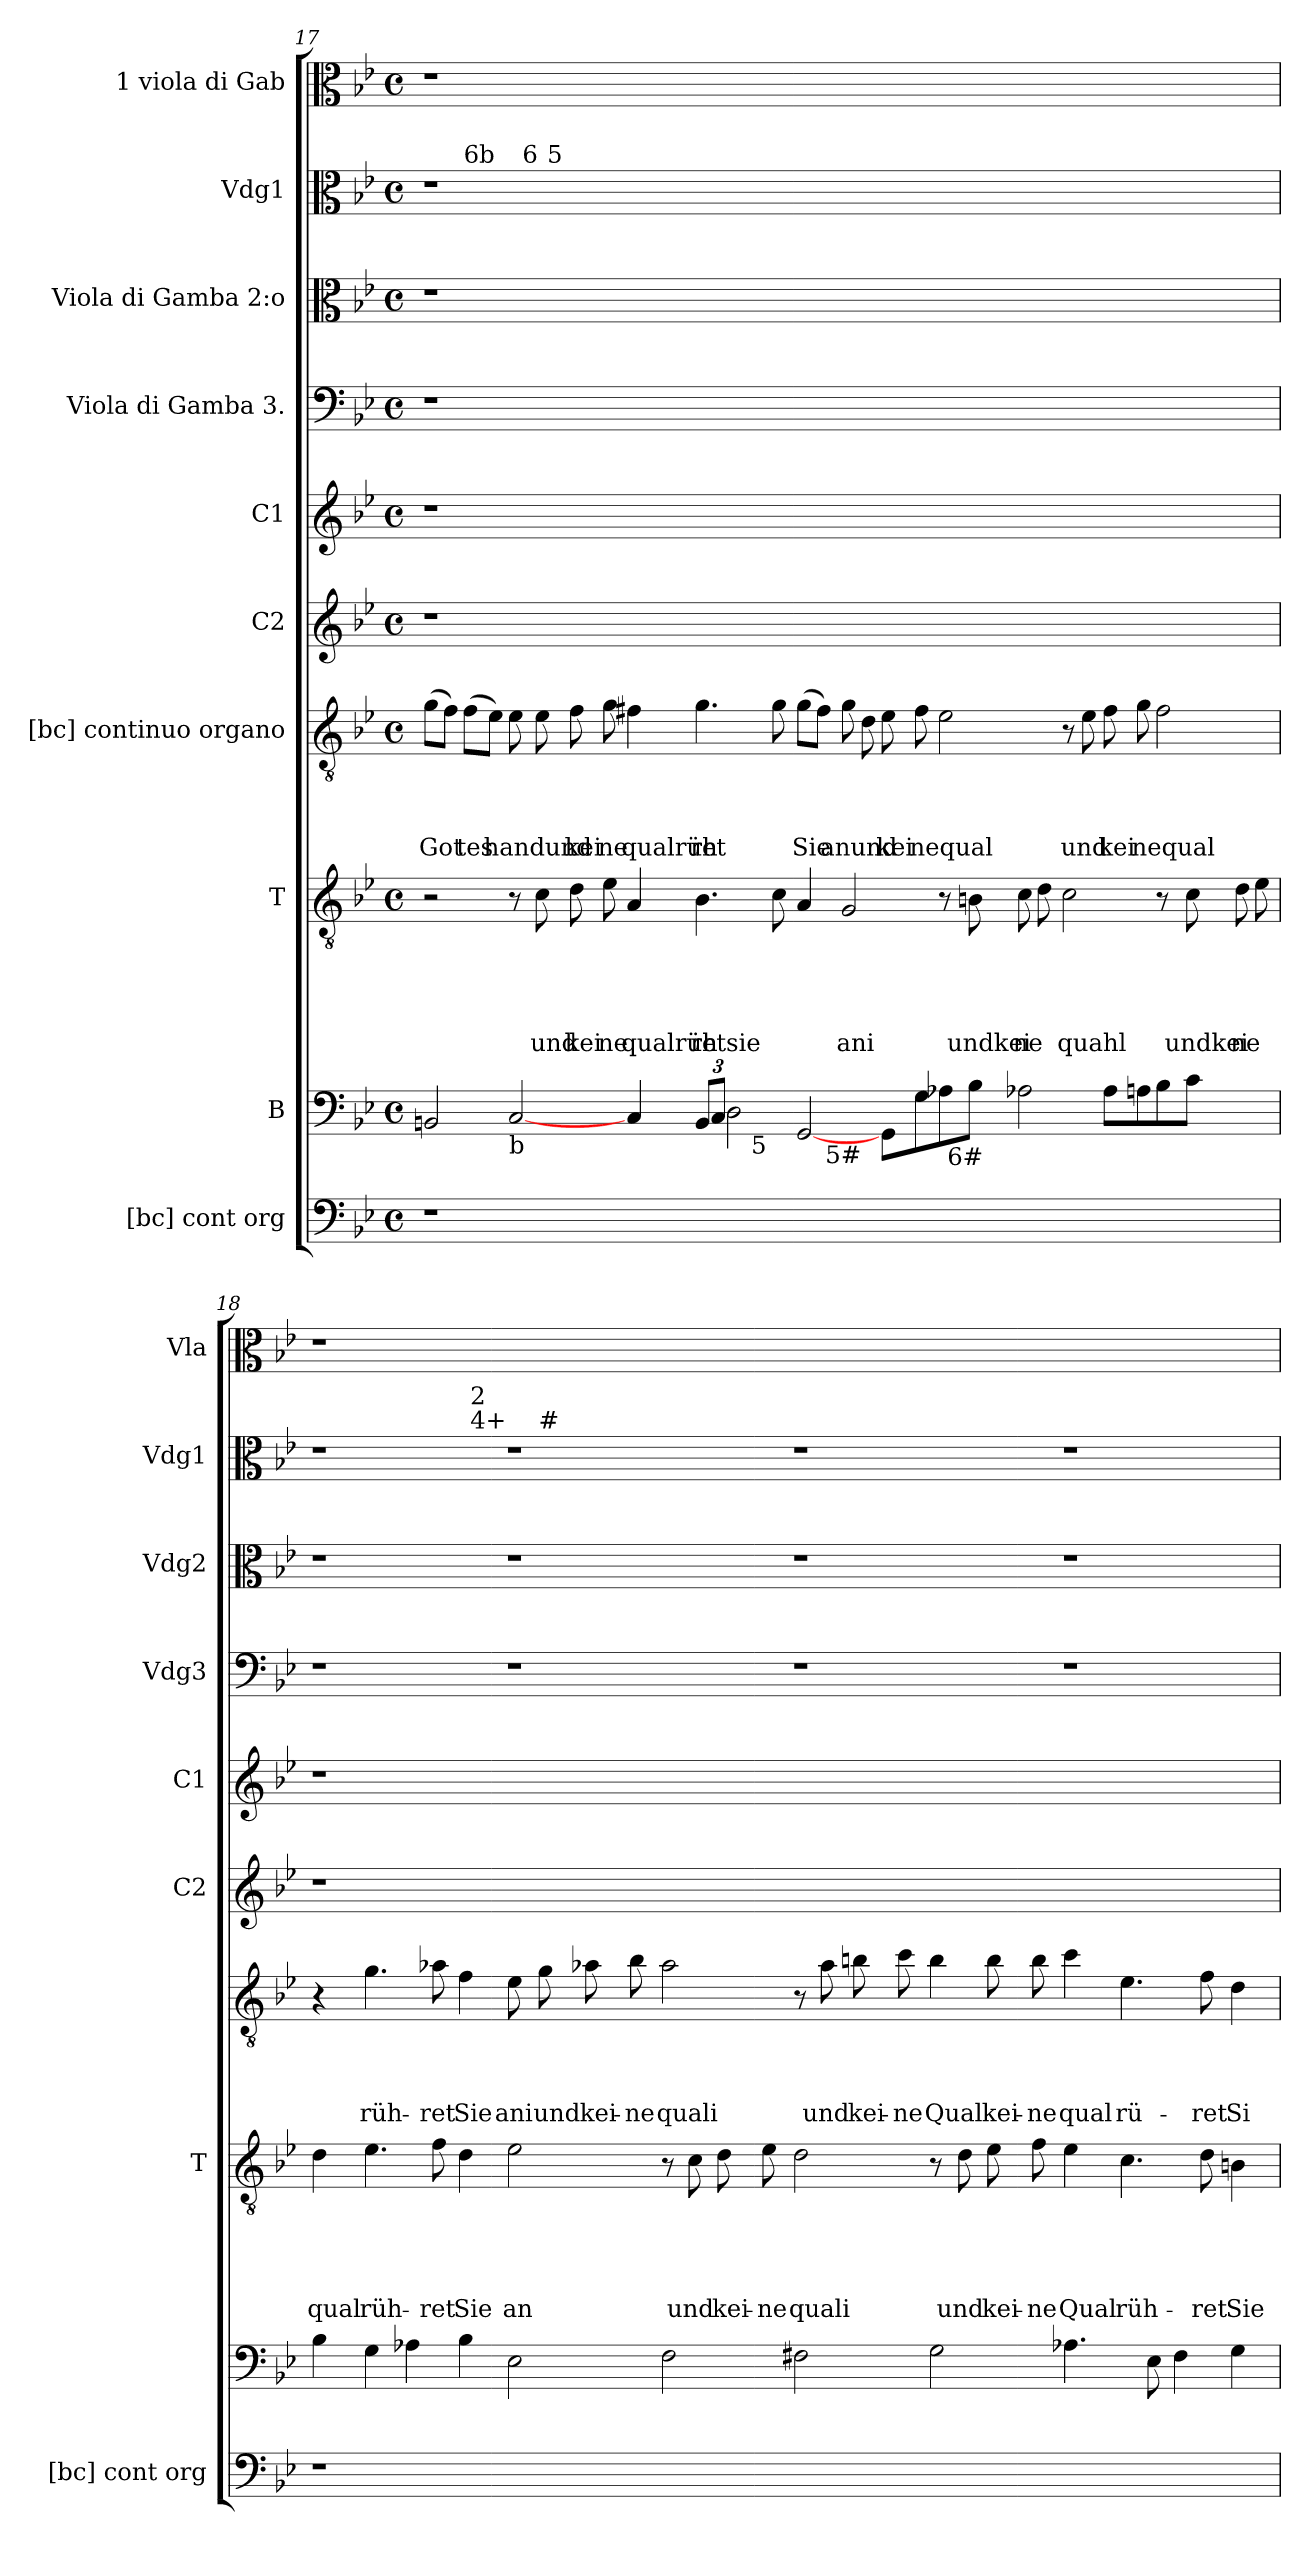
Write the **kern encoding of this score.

**kern	**kern	**kern	**text	**text	**text	**text	**text	**kern	**text	**text	**text	**text	**kern	**kern	**kern	**kern	**kern	**kern
*part10	*part9	*part8	*part8	*part8	*part8	*part8	*part8	*part7	*part7	*part7	*part7	*part7	*part6	*part5	*part4	*part3	*part2	*part1
*staff10	*staff9	*staff8	*staff8	*staff8	*staff8	*staff8	*staff8	*staff7	*staff7	*staff7	*staff7	*staff7	*staff6	*staff5	*staff4	*staff3	*staff2	*staff1
*I"[bc] cont org	*I"B	*I"T	*	*	*	*	*	*I"[bc] continuo organo	*	*	*	*	*I"C2	*I"C1	*I"Viola di Gamba 3.	*I"Viola di Gamba 2:o	*I"Vdg1	*I"1 viola di Gab
*I'[bc] cont org	*	*I'T	*	*	*	*	*	*	*	*	*	*	*I'C2	*I'C1	*I'Vdg3	*I'Vdg2	*I'Vdg1	*I'Vla
!!LO:LB:g=z
*clefF4	*clefF4	*clefGv2	*	*	*	*	*	*clefGv2	*	*	*	*	*clefG2	*clefG2	*clefF4	*clefC3	*clefC3	*clefC3
*k[b-e-]	*k[b-e-]	*k[b-e-]	*	*	*	*	*	*k[b-e-]	*	*	*	*	*k[b-e-]	*k[b-e-]	*k[b-e-]	*k[b-e-]	*k[b-e-]	*k[b-e-]
*B-:	*B-:	*B-:	*	*	*	*	*	*B-:	*	*	*	*	*B-:	*B-:	*B-:	*B-:	*B-:	*B-:
*M4/4	*M4/4	*M4/4	*	*	*	*	*	*M4/4	*	*	*	*	*M4/4	*M4/4	*M4/4	*M4/4	*M4/4	*M4/4
*met(c)	*met(c)	*met(c)	*	*	*	*	*	*met(c)	*	*	*	*	*met(c)	*met(c)	*met(c)	*met(c)	*met(c)	*met(c)
=17	=17	=17	=17	=17	=17	=17	=17	=17	=17	=17	=17	=17	=17	=17	=17	=17	=17	=17
!	!	!	!	!	!	!	!	!	!	!	!	!LO:LY:b	!	!	!	!	!	!
*	*^	*	*	*	*	*	*	*	*	*	*	*	*	*	*	*	*^	*
*	*	*^	*	*	*	*	*	*	*	*	*	*	*	*	*	*	*	*	*^	*
*	*	*	*	*	*	*	*	*	*	*	*	*	*	*	*	*	*	*	*	*	*^	*
1r	2BBn</	1ryy	1ryy	2r	.	.	.	.	.	(>8g\L	.	.	.	Got-	1r	1r	1r	1r	1r	4ryy	2ryy	2ryy	1r
.	.	.	.	.	.	.	.	.	.	8f\J)	.	.	.	.	.	.	.	.	.	.	.	.	.
!	!	!	!	!	!	!	!	!	!	!	!	!	!	!	!	!	!	!	!	!LO:TX:a:t=6b	!	!	!
!	!	!	!	!	!	!	!	!	!	!	!	!	!	!LO:LY:b	!	!	!	!	!	!	!	!	!
.	.	.	.	.	.	.	.	.	.	(>8f\L	.	.	.	-tes	.	.	.	.	.	4%15ryy	.	.	.
!	!	!	!	!	!	!	!	!	!	!	!	!	!	!LO:LY:b	!	!	!	!	!	!	!	!	!
.	.	.	.	.	.	.	.	.	.	8e-\J)	.	.	.	handund	.	.	.	.	.	.	.	.	.
!	!LO:TX:b:t=b	!	!	!	!	!	!	!	!	!	!	!	!	!	!	!	!	!	!	!	!	!	!
.	[<2C/	.	.	8r	.	.	.	.	.	8e-\	.	.	.	.	.	.	.	.	.	.	16ryy	8ryy	.
!	!	!	!	!	!	!	!	!	!	!	!	!	!	!	!	!	!	!	!	!	!LO:TX:a:t=6	!	!
.	.	.	.	.	.	.	.	.	.	.	.	.	.	.	.	.	.	.	.	.	1ryy	.	.
!	!	!	!	!	!	!	!	!	!LO:LY:b	!	!	!	!	!	!	!	!	!	!	!	!	!	!
.	.	.	.	8c\	.	.	.	.	und	8e-\	.	.	.	.	.	.	.	.	.	.	.	32ryy	.
!	!	!	!	!	!	!	!	!	!	!	!	!	!	!	!	!	!	!	!	!	!	!LO:TX:a:t=5	!
.	.	.	.	.	.	.	.	.	.	.	.	.	.	.	.	.	.	.	.	.	.	1ryy	.
!	!	!	!	!	!	!	!	!	!LO:LY:b	!	!	!	!	!LO:LY:b	!	!	!	!	!	!	!	!	!
.	.	.	.	8d\	.	.	.	.	kei-	8f\	.	.	.	kei-	.	.	.	.	.	.	.	.	.
!	!	!	!	!	!	!	!	!	!LO:LY:b:rj	!	!	!	!	!LO:LY:b:rj	!	!	!	!	!	!	!	!	!
.	.	.	.	8e-\	.	.	.	.	-ne	8g\	.	.	.	-ne	.	.	.	.	.	.	.	.	.
!	!	!	!	!	!	!	!	!	!LO:LY:b	!	!	!	!	!LO:LY:b	!	!	!	!	!	!	!	!	!
0.ryy	4C</	2ryy	2ryy	4A/	.	.	.	.	qualrüh-	4f#X\	.	.	.	qualrüh-	0.ryy	0.ryy	0.ryy	0.ryy	0.ryy	.	.	.	0.ryy
*	*Xbrackettup	*	*	*	*	*	*	*	*	*	*	*	*	*	*	*	*	*	*	*	*	*	*
!	!	!	!	!	!	!	!	!	!LO:LY:b	!	!	!	!	!LO:LY:b	!	!	!	!	!	!	!	!	!
.	12BB/L	.	.	4.B-\	.	.	.	.	-retsie	4.g\	.	.	.	-ret	.	.	.	.	.	.	.	.	.
.	12C/J	.	.	.	.	.	.	.	.	.	.	.	.	.	.	.	.	.	.	.	.	.	.
.	3D>\	.	.	.	.	.	.	.	.	.	.	.	.	.	.	.	.	.	.	.	.	.	.
.	.	32ryy	4ryy	.	.	.	.	.	.	.	.	.	.	.	.	.	.	.	.	.	.	.	.
!	!	!LO:TX:b:t=5	!	!	!	!	!	!	!	!	!	!	!	!	!	!	!	!	!	!	!	!	!
.	.	1ryy	.	.	.	.	.	.	.	.	.	.	.	.	.	.	.	.	.	.	.	.	.
.	.	.	.	.	.	.	.	.	.	.	.	.	.	.	.	.	.	.	.	.	1ryy	.	.
.	.	.	.	8c\	.	.	.	.	.	8g\	.	.	.	.	.	.	.	.	.	.	.	.	.
.	.	.	.	.	.	.	.	.	.	.	.	.	.	.	.	.	.	.	.	.	.	1ryy	.
!	!	!	!	!	!	!	!	!	!	!	!	!	!	!LO:LY:b	!	!	!	!	!	!	!	!	!
.	[<2GG/	.	8ryy	4A/	.	.	.	.	.	(>8g\L	.	.	.	Sie	.	.	.	.	.	.	.	.	.
.	.	.	32ryy	.	.	.	.	.	.	8f#\J)	.	.	.	.	.	.	.	.	.	.	.	.	.
!	!	!	!LO:TX:b:t=5#	!	!	!	!	!	!	!	!	!	!	!	!	!	!	!	!	!	!	!	!
.	.	.	1ryy	.	.	.	.	.	.	.	.	.	.	.	.	.	.	.	.	.	.	.	.
!	!	!	!	!	!	!	!	!	!LO:LY:b	!	!	!	!	!LO:LY:b	!	!	!	!	!	!	!	!	!
.	.	.	.	2G/	.	.	.	.	ani	8g\	.	.	.	anund	.	.	.	.	.	.	.	.	.
.	.	.	.	.	.	.	.	.	.	8d\	.	.	.	.	.	.	.	.	.	.	.	.	.
!	!	!	!	!	!	!	!	!	!	!	!	!	!	!LO:LY:b	!	!	!	!	!	!	!	!	!
.	8GG\L	.	.	.	.	.	.	.	.	8e-\	.	.	.	kei-	.	.	.	.	.	.	.	.	.
!	!	!	!	!	!	!	!	!	!	!	!	!	!	!LO:LY:b	!	!	!	!	!	!	!	!	!
.	8G\	.	.	.	.	.	.	.	.	8f#\	.	.	.	-nequal	.	.	.	.	.	.	.	.	.
.	8A-X\	.	.	8r	.	.	.	.	.	2e-\	.	.	.	.	.	.	.	.	.	.	.	.	.
!	!	!LO:TX:b:t=6#	!	!	!	!	!	!	!	!	!	!	!	!	!	!	!	!	!	!	!	!	!
.	.	1ryy	.	.	.	.	.	.	.	.	.	.	.	.	.	.	.	.	.	.	.	.	.
.	.	.	.	.	.	.	.	.	.	.	.	.	.	.	.	.	.	.	.	.	1ryy	.	.
!	!	!	!	!	!	!	!	!	!LO:LY:b	!	!	!	!	!	!	!	!	!	!	!	!	!	!
.	8B-\J	.	.	8Bn\	.	.	.	.	undkei-	.	.	.	.	.	.	.	.	.	.	.	.	.	.
.	.	.	.	.	.	.	.	.	.	.	.	.	.	.	.	.	.	.	.	.	.	1ryy	.
!	!	!	!	!	!	!	!	!	!LO:LY:b	!	!	!	!	!	!	!	!	!	!	!	!	!	!
.	2A-X>\	.	.	8c\	.	.	.	.	-ne	.	.	.	.	.	.	.	.	.	.	.	.	.	.
.	.	.	.	8d\	.	.	.	.	.	.	.	.	.	.	.	.	.	.	.	.	.	.	.
.	.	.	1ryy	.	.	.	.	.	.	.	.	.	.	.	.	.	.	.	.	.	.	.	.
!	!	!	!	!	!	!	!	!	!LO:LY:b	!	!	!	!	!	!	!	!	!	!	!	!	!	!
.	.	.	.	2c\	.	.	.	.	quahl	8r	.	.	.	.	.	.	.	.	.	.	.	.	.
!	!	!	!	!	!	!	!	!	!	!	!	!	!	!LO:LY:b	!	!	!	!	!	!	!	!	!
.	.	.	.	.	.	.	.	.	.	8e-\	.	.	.	und	.	.	.	.	.	.	.	.	.
!	!	!	!	!	!	!	!	!	!	!	!	!	!	!LO:LY:b	!	!	!	!	!	!	!	!	!
.	8A->\L	.	.	.	.	.	.	.	.	8f#\	.	.	.	kei-	.	.	.	.	.	.	.	.	.
!	!	!	!	!	!	!	!	!	!	!	!	!	!	!LO:LY:b	!	!	!	!	!	!	!	!	!
.	8An\	.	.	.	.	.	.	.	.	8g\	.	.	.	-nequal	.	.	.	.	.	.	.	.	.
.	8B-\	.	.	8r	.	.	.	.	.	2f#\	.	.	.	.	.	.	.	.	.	.	.	.	.
.	.	4...ryy	.	.	.	.	.	.	.	.	.	.	.	.	.	.	.	.	.	.	.	.	.
.	.	.	.	.	.	.	.	.	.	.	.	.	.	.	.	.	.	.	.	.	4..ryy	.	.
!	!	!	!	!	!	!	!	!	!LO:LY:b	!	!	!	!	!	!	!	!	!	!	!	!	!	!
.	8c\J	.	.	8c\	.	.	.	.	undkei-	.	.	.	.	.	.	.	.	.	.	.	.	.	.
.	.	.	.	.	.	.	.	.	.	.	.	.	.	.	.	.	.	.	.	.	.	4ryy	.
!	!	!	!	!	!	!	!	!	!LO:LY:b	!	!	!	!	!	!	!	!	!	!	!	!	!	!
.	4ryy	.	.	8d\	.	.	.	.	-ne	.	.	.	.	.	.	.	.	.	.	.	.	.	.
.	.	.	.	8e-\	.	.	.	.	.	.	.	.	.	.	.	.	.	.	.	.	.	.	.
.	.	.	16.ryy	.	.	.	.	.	.	.	.	.	.	.	.	.	.	.	.	.	.	16.ryy	.
!!LO:LB:g=z
=18	=18	=18	=18	=18	=18	=18	=18	=18	=18	=18	=18	=18	=18	=18	=18	=18	=18	=18	=18	=18	=18	=18	=18
!	!	!	!	!	!	!	!	!	!LO:LY:b	!	!	!	!	!	!	!	!	!	!	!	!	!	!
*	*v	*v	*v	*	*	*	*	*	*	*	*	*	*	*	*	*	*	*	*	*	*v	*v	*
1r	4B-\	4d\	.	.	.	.	qual	4r	.	.	.	.	1r	1r	1r	1r	1r	2ryy	1ryy	1r
!	!	!	!	!	!	!	!LO:LY:b	!	!	!	!	!LO:LY:b	!	!	!	!	!	!	!	!
.	4G>\	4.e-\	.	.	.	.	rüh-	4.g\	.	.	.	rüh-	.	.	.	.	.	.	.	.
.	4A-X\	.	.	.	.	.	.	.	.	.	.	.	.	.	.	.	.	4ryy	.	.
!	!	!	!	!	!	!	!LO:LY:b:rj	!	!	!	!	!LO:LY:b:rj	!	!	!	!	!	!	!	!
.	.	8f\	.	.	.	.	-ret	8a-X\	.	.	.	-ret	.	.	.	.	.	.	.	.
!	!	!	!	!	!	!	!LO:LY:b	!	!	!	!	!LO:LY:b	!	!	!	!	!	!	!	!
.	4B-\	4d\	.	.	.	.	Sie	4f\	.	.	.	Sie	.	.	.	.	.	32ryy	.	.
!	!	!	!	!	!	!	!	!	!	!	!	!	!	!	!	!	!	!LO:TX:a:t=4+	!	!
!	!	!	!	!	!	!	!	!	!	!	!	!	!	!	!	!	!	!LO:TX:a:t=2	!	!
.	.	.	.	.	.	.	.	.	.	.	.	.	.	.	.	.	.	1ryy	.	.
!	!	!	!	!	!	!	!LO:LY:b	!	!	!	!	!LO:LY:b	!	!	!	!	!	!	!	!
0.ryy	2E-\	2e-\	.	.	.	.	an	8e-\	.	.	.	ani	0.ryy	0.ryy	1r	1r	1r	.	8ryy	0.ryy
!	!	!	!	!	!	!	!	!	!	!	!	!	!	!	!	!	!	!	!LO:TX:a:t=#	!
!	!	!	!	!	!	!	!	!	!	!	!	!LO:LY:b	!	!	!	!	!	!	!	!
.	.	.	.	.	.	.	.	8g\	.	.	.	und	.	.	.	.	.	.	1ryy	.
!	!	!	!	!	!	!	!	!	!	!	!	!LO:LY:b	!	!	!	!	!	!	!	!
.	.	.	.	.	.	.	.	8a-X\	.	.	.	kei-	.	.	.	.	.	.	.	.
!	!	!	!	!	!	!	!	!	!	!	!	!LO:LY:b:rj	!	!	!	!	!	!	!	!
.	.	.	.	.	.	.	.	8b-\	.	.	.	-ne	.	.	.	.	.	.	.	.
!	!	!	!	!	!	!	!	!	!	!	!	!LO:LY:b	!	!	!	!	!	!	!	!
.	2F\	8r	.	.	.	.	.	2a-\	.	.	.	quali	.	.	.	.	.	.	.	.
!	!	!	!	!	!	!	!LO:LY:b	!	!	!	!	!	!	!	!	!	!	!	!	!
.	.	8c\	.	.	.	.	und	.	.	.	.	.	.	.	.	.	.	.	.	.
!	!	!	!	!	!	!	!LO:LY:b	!	!	!	!	!	!	!	!	!	!	!	!	!
.	.	8d\	.	.	.	.	kei-	.	.	.	.	.	.	.	.	.	.	.	.	.
.	.	.	.	.	.	.	.	.	.	.	.	.	.	.	.	.	.	1ryy	.	.
!	!	!	!	!	!	!	!LO:LY:b:rj	!	!	!	!	!	!	!	!	!	!	!	!	!
.	.	8e-\	.	.	.	.	-ne	.	.	.	.	.	.	.	.	.	.	.	.	.
!	!	!	!	!	!	!	!LO:LY:b	!	!	!	!	!	!	!	!	!	!	!	!	!
.	2F#X>\	2d\	.	.	.	.	quali	8r	.	.	.	.	.	.	1r	1r	1r	.	.	.
!	!	!	!	!	!	!	!	!	!	!	!	!LO:LY:b	!	!	!	!	!	!	!	!
.	.	.	.	.	.	.	.	8a-\	.	.	.	und	.	.	.	.	.	.	1...ryy	.
!	!	!	!	!	!	!	!	!	!	!	!	!LO:LY:b	!	!	!	!	!	!	!	!
.	.	.	.	.	.	.	.	8bn\	.	.	.	kei-	.	.	.	.	.	.	.	.
!	!	!	!	!	!	!	!	!	!	!	!	!LO:LY:b:rj	!	!	!	!	!	!	!	!
.	.	.	.	.	.	.	.	8cc\	.	.	.	-ne	.	.	.	.	.	.	.	.
!	!	!	!	!	!	!	!	!	!	!	!	!LO:LY:b	!	!	!	!	!	!	!	!
.	2G\	8r	.	.	.	.	.	4b\	.	.	.	Qual	.	.	.	.	.	.	.	.
!	!	!	!	!	!	!	!LO:LY:b	!	!	!	!	!	!	!	!	!	!	!	!	!
.	.	8d\	.	.	.	.	und	.	.	.	.	.	.	.	.	.	.	.	.	.
!	!	!	!	!	!	!	!LO:LY:b	!	!	!	!	!LO:LY:b	!	!	!	!	!	!	!	!
.	.	8e-\	.	.	.	.	kei-	8b\	.	.	.	kei-	.	.	.	.	.	.	.	.
.	.	.	.	.	.	.	.	.	.	.	.	.	.	.	.	.	.	1ryy	.	.
!	!	!	!	!	!	!	!LO:LY:b:rj	!	!	!	!	!LO:LY:b:rj	!	!	!	!	!	!	!	!
.	.	8f\	.	.	.	.	-ne	8b\	.	.	.	-ne	.	.	.	.	.	.	.	.
!	!	!	!	!	!	!	!LO:LY:b	!	!	!	!	!LO:LY:b	!	!	!	!	!	!	!	!
.	4.A-X\	4e-\	.	.	.	.	Qual	4cc\	.	.	.	qual	.	.	1r	1r	1r	.	.	.
!	!	!	!	!	!	!	!LO:LY:b	!	!	!	!	!LO:LY:b	!	!	!	!	!	!	!	!
.	.	4.c\	.	.	.	.	rüh-	4.e-\	.	.	.	rü-	.	.	.	.	.	.	.	.
.	8E->\	.	.	.	.	.	.	.	.	.	.	.	.	.	.	.	.	.	.	.
.	4F#>\	.	.	.	.	.	.	.	.	.	.	.	.	.	.	.	.	.	.	.
!	!	!	!	!	!	!	!LO:LY:b	!	!	!	!	!LO:LY:b	!	!	!	!	!	!	!	!
.	.	8d\	.	.	.	.	-ret	8f\	.	.	.	-ret	.	.	.	.	.	.	.	.
!	!	!	!	!	!	!	!LO:LY:b	!	!	!	!	!LO:LY:b	!	!	!	!	!	!	!	!
.	4G\	4Bn\	.	.	.	.	Sie	4d\	.	.	.	Si	.	.	.	.	.	.	.	.
.	.	.	.	.	.	.	.	.	.	.	.	.	.	.	.	.	.	8..ryy	.	.
*	*	*	*	*	*	*	*	*	*	*	*	*	*	*	*	*	*v	*v	*v	*
=	=	=	=	=	=	=	=	=	=	=	=	=	=	=	=	=	=	=
*-	*-	*-	*-	*-	*-	*-	*-	*-	*-	*-	*-	*-	*-	*-	*-	*-	*-	*-
